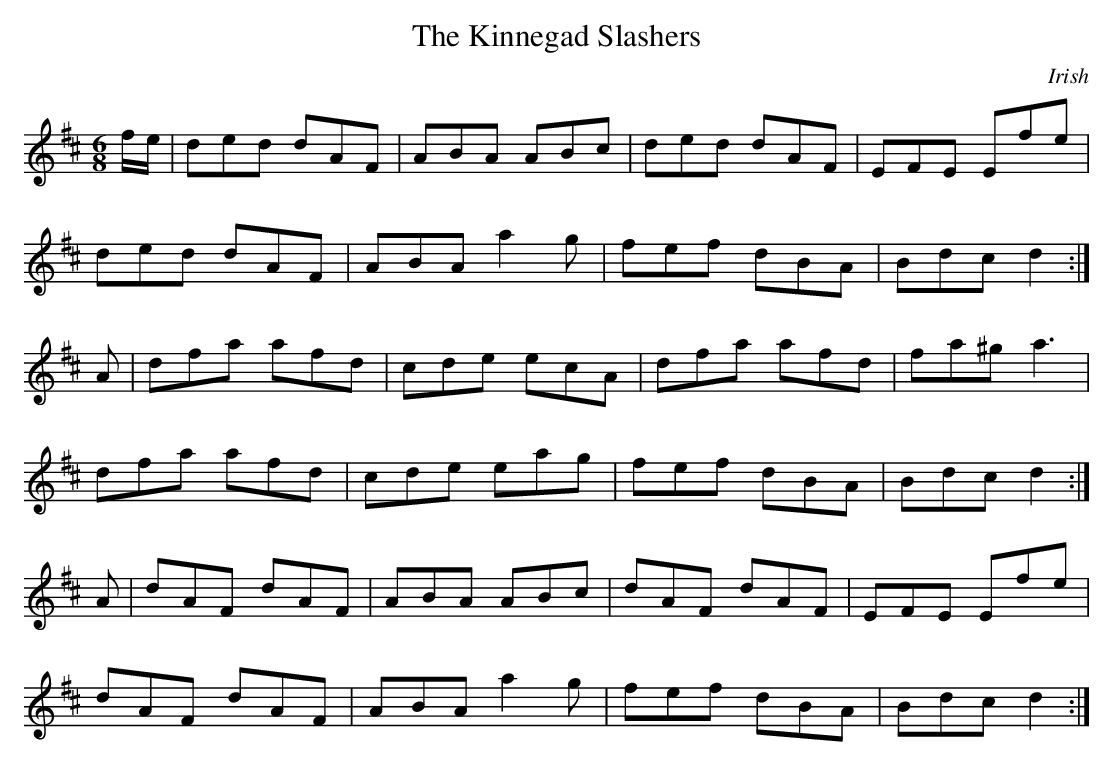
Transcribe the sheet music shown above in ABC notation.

X:1
T:The Kinnegad Slashers
M:6/8
K:D
f/e/ | ded dAF | ABA ABc | ded dAF | EFE Efe |
ded dAF | ABA a2 g | fef dBA | Bdc d2 :|
A | dfa afd | cde ecA | dfa afd | fa^g a3 |
dfa afd | cde eag | fef dBA | Bdc d2 :|
A | dAF dAF | ABA ABc | dAF dAF | EFE Efe |
dAF dAF | ABA a2 g | fef dBA | Bdc d2 :|
